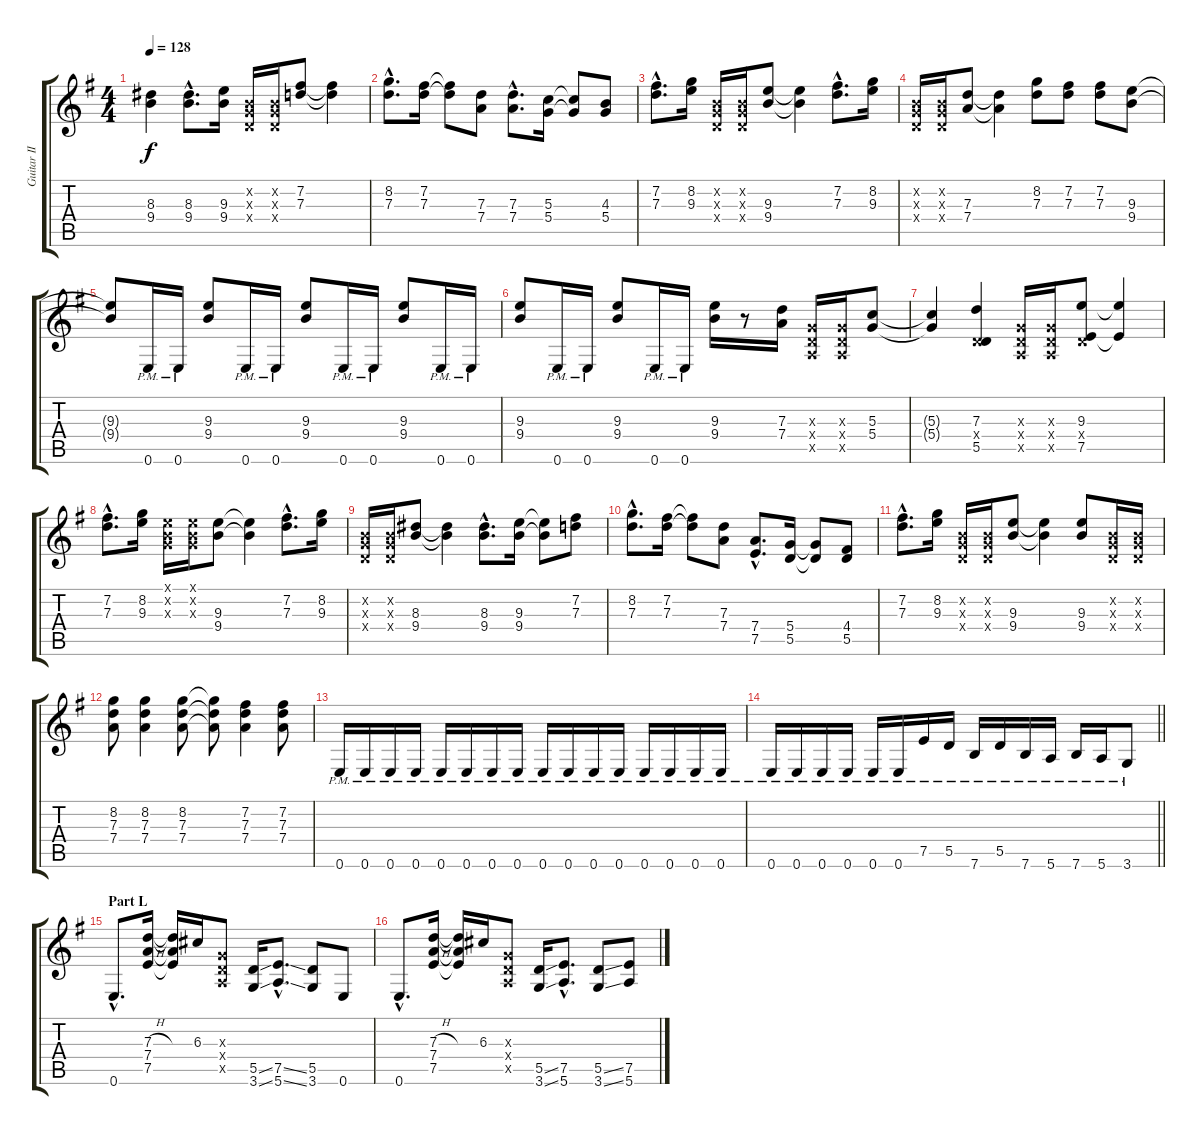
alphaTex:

\track ("Guitar II (Daita)" "Guitar II ") {instrument distortionguitar}
\staff {score tabs}
\tuning (E4 B3 G3 D3 A2 E2) {hide}
\ts (4 4)
\tempo 128
\clef g2
\ks g
(8.3{t} 9.4{t}).4{dy f} (8.3{hac} 9.4{hac}).8{d} (9.3 9.4).16 (0.2{x} 0.3{x} 0.4{x}).16 (0.2{x} 0.3{x} 0.4{x}).16 (7.2 7.3).8 (7.2{t} 7.3{t}).4 |
(8.2{hac} 7.3{hac}).8{d} (7.2 7.3).16 (7.2{t} 7.3{t}).8 (7.3 7.4).8 (7.3{hac} 7.4{hac}).8{d} (5.3 5.4).16 (5.3{t} 5.4{t}).8 (4.3 5.4).8 |
(7.2{hac} 7.3{hac}).8{d} (8.2 9.3).16 (0.2{x} 0.3{x} 0.4{x}).16 (0.2{x} 0.3{x} 0.4{x}).16 (9.3 9.4).8 (9.3{t} 9.4{t}).4 (7.2{hac} 7.3{hac}).8{d} (8.2 9.3).16 |
(0.2{x} 0.3{x} 0.4{x}).16 (0.2{x} 0.3{x} 0.4{x}).16 (7.3 7.4).8 (7.3{t} 7.4{t}).4 (8.2 7.3).8 (7.2 7.3).8 (7.2 7.3).8 (9.3 9.4).8 |
(9.3{t} 9.4{t}).8 0.6{pm}.16 0.6{pm}.16 (9.3 9.4).8 0.6{pm}.16 0.6{pm}.16 (9.3 9.4).8 0.6{pm}.16 0.6{pm}.16 (9.3 9.4).8 0.6{pm}.16 0.6{pm}.16 |
(9.3 9.4).8 0.6{pm}.16 0.6{pm}.16 (9.3 9.4).8 0.6{pm}.16 0.6{pm}.16 (9.3 9.4).16 r.8 (7.3 7.4).16 (0.3{x} 0.4{x} 0.5{x}).16 (0.3{x} 0.4{x} 0.5{x}).16 (5.3 5.4).8 |
(5.3{t} 5.4{t}).4 (7.3 0.4{x} 5.5).4 (0.3{x} 0.4{x} 0.5{x}).16 (0.3{x} 0.4{x} 0.5{x}).16 (9.3 0.4{x} 7.5).8 (9.3{t} 7.5{t}).4 |
(7.2{hac} 7.3{hac}).8{d} (8.2 9.3).16 (0.1{x} 0.2{x} 0.3{x}).16 (0.1{x} 0.2{x} 0.3{x}).16 (9.3 9.4).8 (9.3{t} 9.4{t}).4 (7.2{hac} 7.3{hac}).8{d} (8.2 9.3).16 |
(0.2{x} 0.3{x} 0.4{x}).16 (0.2{x} 0.3{x} 0.4{x}).16 (8.3 9.4).8 (8.3{t} 9.4{t}).4 (8.3{hac} 9.4{hac}).8{d} (9.3 9.4).16 (9.3{t} 9.4{t}).8 (7.2 7.3).8 |
(8.2{hac} 7.3{hac}).8{d} (7.2 7.3).16 (7.2{t} 7.3{t}).8 (7.3 7.4).8 (7.4{hac} 7.5{hac}).8{d} (5.4 5.5).16 (5.4{t} 5.5{t}).8 (4.4 5.5).8 |
(7.2{hac} 7.3{hac}).8{d} (8.2 9.3).16 (0.2{x} 0.3{x} 0.4{x}).16 (0.2{x} 0.3{x} 0.4{x}).16 (9.3 9.4).8 (9.3{t} 9.4{t}).4 (9.3 9.4).8 (0.2{x} 0.3{x} 0.4{x}).16 (0.2{x} 0.3{x} 0.4{x}).16 |
(8.2 7.3 7.4).8 (8.2 7.3 7.4).4 (8.2 7.3 7.4).8 (8.2{t} 7.3{t} 7.4{t}).8 (7.2 7.3 7.4).4 (7.2 7.3 7.4).8 |
0.6{pm}.16 0.6{pm}.16 0.6{pm}.16 0.6{pm}.16 0.6{pm}.16 0.6{pm}.16 0.6{pm}.16 0.6{pm}.16 0.6{pm}.16 0.6{pm}.16 0.6{pm}.16 0.6{pm}.16 0.6{pm}.16 0.6{pm}.16 0.6{pm}.16 0.6{pm}.16 |
\barLineRight lightlight
0.6{pm}.16 0.6{pm}.16 0.6{pm}.16 0.6{pm}.16 0.6{pm}.16 0.6{pm}.16 7.5{pm}.16 5.5{pm}.16 7.6{pm}.16 5.5{pm}.16 7.6{pm}.16 5.6{pm}.16 7.6{pm}.16 5.6{pm}.16 3.6{pm}.8 |
\section ("" "Part L")
0.6{hac}.8{d} (7.3{h} 7.4 7.5).16 (7.3{t} 7.4{t} 7.5{t}).16 6.3.16 (0.3{x} 0.4{x} 0.5{x}).8 (5.5{ss} 3.6{ss}).16 (7.5{ss hac} 5.6{ss hac}).8{d} (5.5 3.6).8 0.6.8 |
0.6{hac}.8{d} (7.3{h} 7.4 7.5).16 (7.3{t} 7.4{t} 7.5{t}).16 6.3.16 (0.3{x} 0.4{x} 0.5{x}).8 (5.5{ss} 3.6{ss}).16 (7.5{hac} 5.6{hac}).8{d} (5.5{ss} 3.6{ss}).8 (7.5 5.6).8
